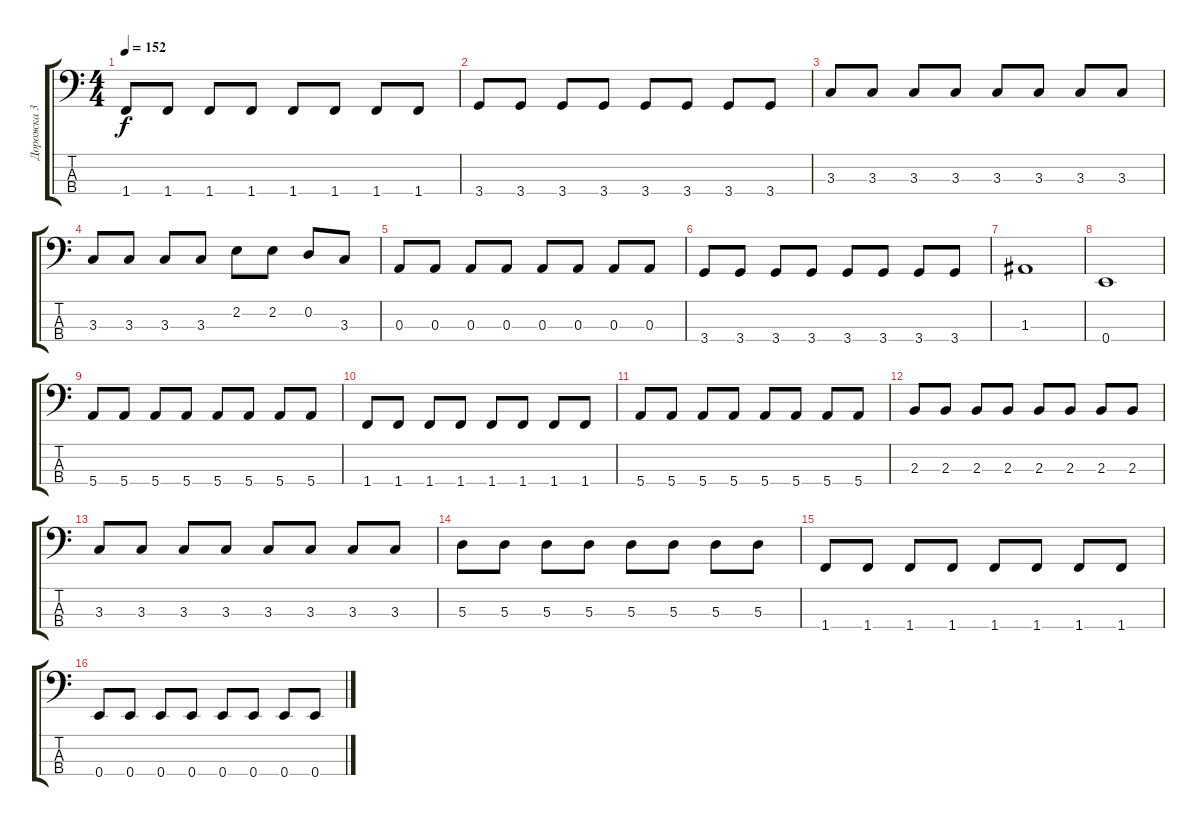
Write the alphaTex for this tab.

\track ("Дорожка 3" "Дорожка 3") {instrument electricbassfinger}
\staff {score tabs}
\tuning (G2 D2 A1 E1) {hide}
\ts (4 4)
\tempo 152
\clef f4
\ks c
1.4.8{dy f} 1.4.8 1.4.8 1.4.8 1.4.8 1.4.8 1.4.8 1.4.8 |
3.4.8 3.4.8 3.4.8 3.4.8 3.4.8 3.4.8 3.4.8 3.4.8 |
3.3.8 3.3.8 3.3.8 3.3.8 3.3.8 3.3.8 3.3.8 3.3.8 |
3.3.8 3.3.8 3.3.8 3.3.8 2.2.8 2.2.8 0.2.8 3.3.8 |
0.3.8 0.3.8 0.3.8 0.3.8 0.3.8 0.3.8 0.3.8 0.3.8 |
3.4.8 3.4.8 3.4.8 3.4.8 3.4.8 3.4.8 3.4.8 3.4.8 |
1.3.1 |
0.4.1 |
5.4.8 5.4.8 5.4.8 5.4.8 5.4.8 5.4.8 5.4.8 5.4.8 |
1.4.8 1.4.8 1.4.8 1.4.8 1.4.8 1.4.8 1.4.8 1.4.8 |
5.4.8 5.4.8 5.4.8 5.4.8 5.4.8 5.4.8 5.4.8 5.4.8 |
2.3.8 2.3.8 2.3.8 2.3.8 2.3.8 2.3.8 2.3.8 2.3.8 |
3.3.8 3.3.8 3.3.8 3.3.8 3.3.8 3.3.8 3.3.8 3.3.8 |
5.3.8 5.3.8 5.3.8 5.3.8 5.3.8 5.3.8 5.3.8 5.3.8 |
1.4.8 1.4.8 1.4.8 1.4.8 1.4.8 1.4.8 1.4.8 1.4.8 |
0.4.8 0.4.8 0.4.8 0.4.8 0.4.8 0.4.8 0.4.8 0.4.8
